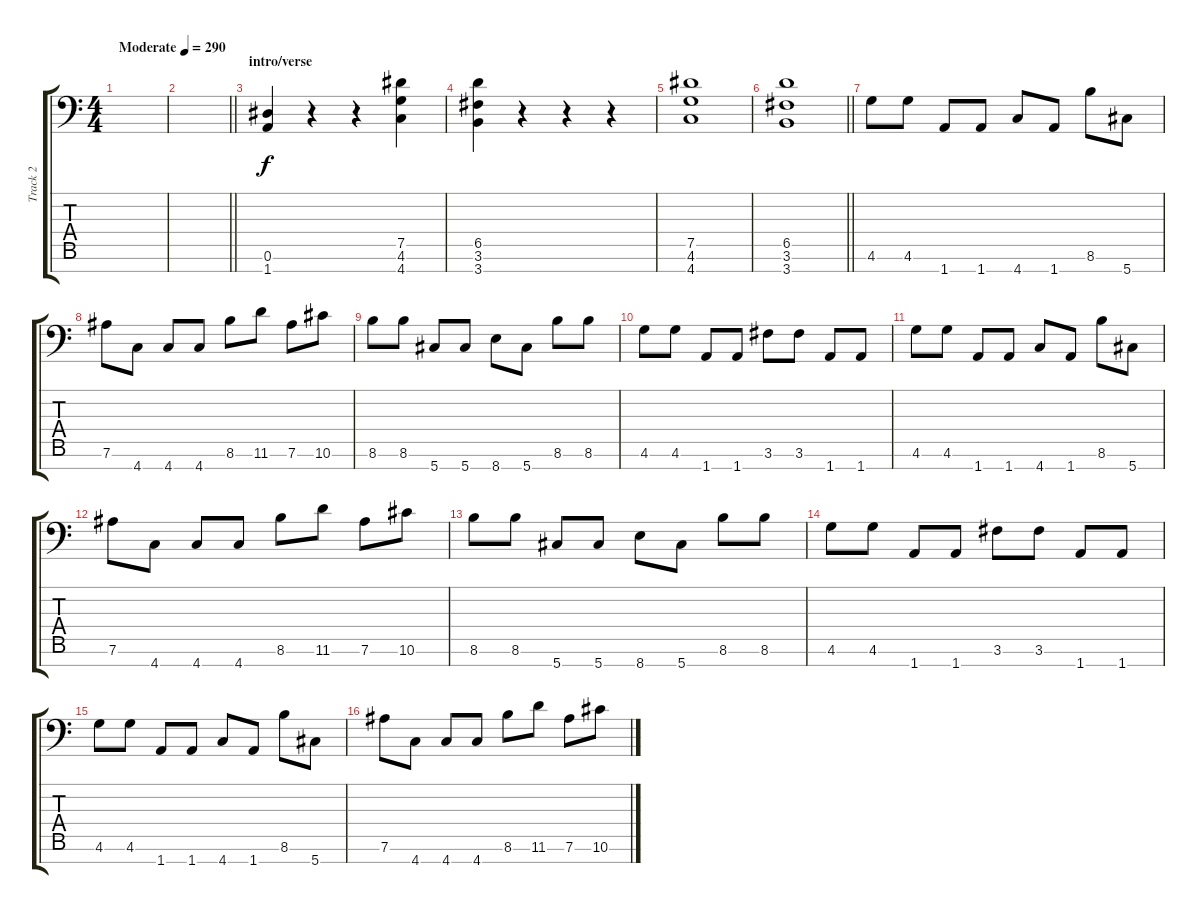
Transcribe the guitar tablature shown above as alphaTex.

\track ("Track 2" "Track 2") {instrument overdrivenguitar}
\staff {score tabs}
\tuning (Eb4 Bb3 Gb3 Db3 Ab2 Eb2 Ab1) {hide}
\ts (4 4)
\tempo (290 "Moderate")
\clef f4
\ks c
|
\barLineRight lightlight
|
\section ("" "intro/verse")
(0.6 1.7).4 r.4 r.4 (7.5 4.6 4.7).4 |
(6.5 3.6 3.7).4 r.4 r.4 r.4 |
(7.5 4.6 4.7).1 |
\barLineRight lightlight
(6.5 3.6 3.7).1 |
4.6.8 4.6.8 1.7.8 1.7.8 4.7.8 1.7.8 8.6.8 5.7.8 |
7.6.8 4.7.8 4.7.8 4.7.8 8.6.8 11.6.8 7.6.8 10.6.8 |
8.6.8 8.6.8 5.7.8 5.7.8 8.7.8 5.7.8 8.6.8 8.6.8 |
4.6.8 4.6.8 1.7.8 1.7.8 3.6.8 3.6.8 1.7.8 1.7.8 |
4.6.8 4.6.8 1.7.8 1.7.8 4.7.8 1.7.8 8.6.8 5.7.8 |
7.6.8 4.7.8 4.7.8 4.7.8 8.6.8 11.6.8 7.6.8 10.6.8 |
8.6.8 8.6.8 5.7.8 5.7.8 8.7.8 5.7.8 8.6.8 8.6.8 |
4.6.8 4.6.8 1.7.8 1.7.8 3.6.8 3.6.8 1.7.8 1.7.8 |
4.6.8 4.6.8 1.7.8 1.7.8 4.7.8 1.7.8 8.6.8 5.7.8 |
7.6.8 4.7.8 4.7.8 4.7.8 8.6.8 11.6.8 7.6.8 10.6.8
